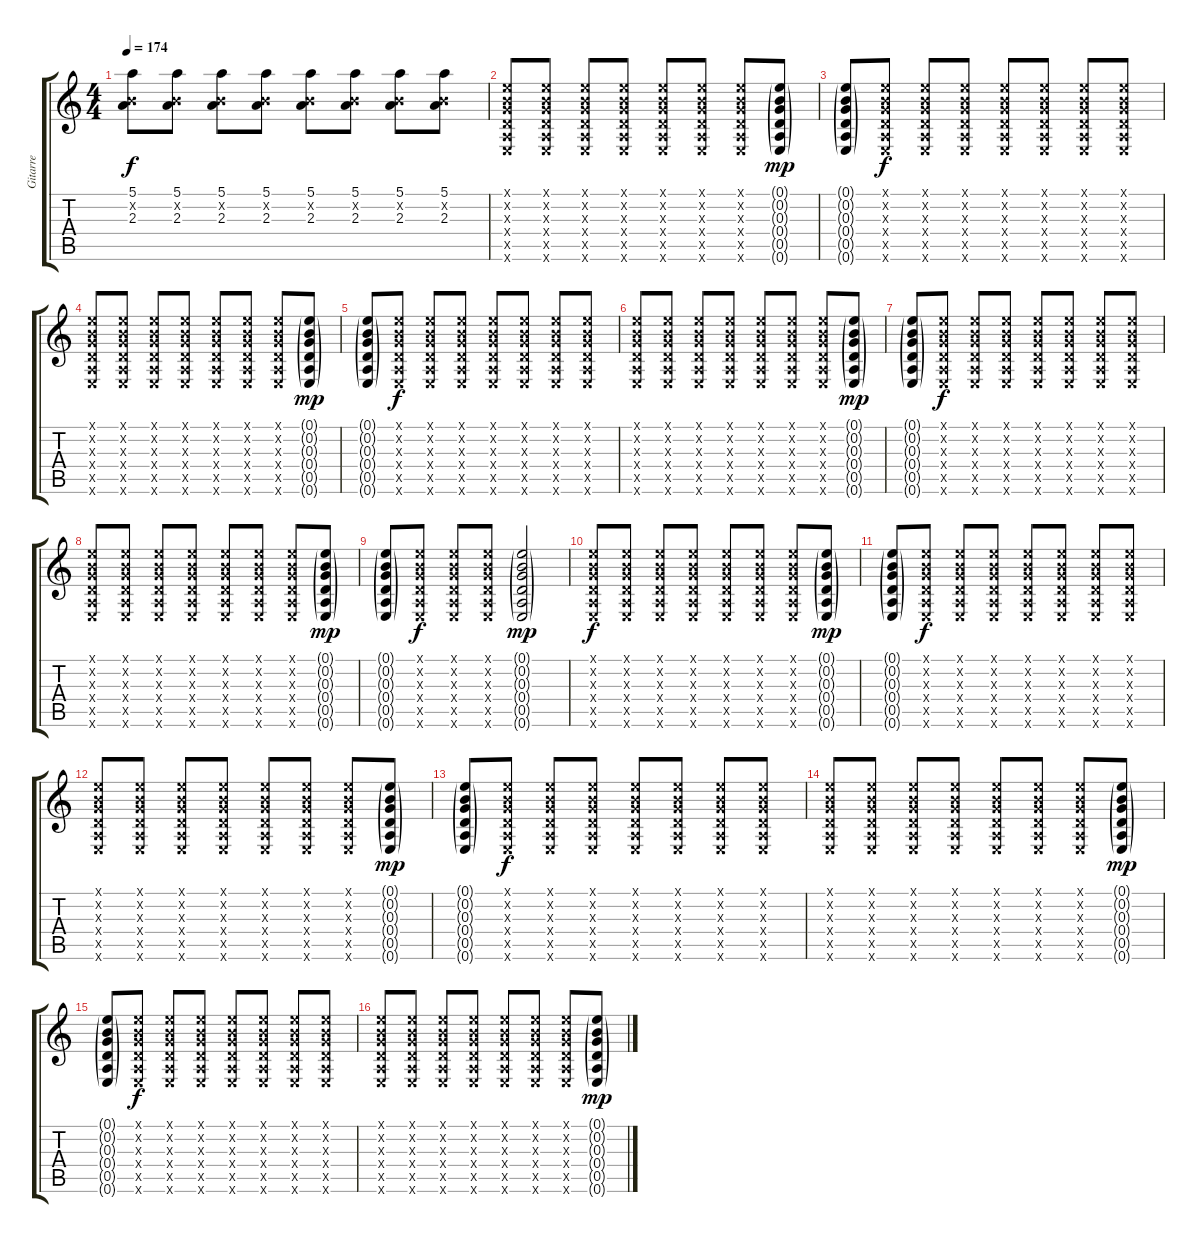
\track ("Gitarre" "Gitarre") {instrument distortionguitar}
\staff {score tabs}
\tuning (E4 B3 G3 D3 A2 E2) {hide}
\ts (4 4)
\tempo 174
\clef g2
\ks c
(5.1 0.2{x} 2.3).8{dy f} (5.1 0.2{x} 2.3).8 (5.1 0.2{x} 2.3).8 (5.1 0.2{x} 2.3).8 (5.1 0.2{x} 2.3).8 (5.1 0.2{x} 2.3).8 (5.1 0.2{x} 2.3).8 (5.1 0.2{x} 2.3).8 |
(0.1{x} 0.2{x} 0.3{x} 0.4{x} 0.5{x} 0.6{x}).8{volume 7 instrument distortionguitar} (0.1{x} 0.2{x} 0.3{x} 0.4{x} 0.5{x} 0.6{x}).8 (0.1{x} 0.2{x} 0.3{x} 0.4{x} 0.5{x} 0.6{x}).8 (0.1{x} 0.2{x} 0.3{x} 0.4{x} 0.5{x} 0.6{x}).8 (0.1{x} 0.2{x} 0.3{x} 0.4{x} 0.5{x} 0.6{x}).8 (0.1{x} 0.2{x} 0.3{x} 0.4{x} 0.5{x} 0.6{x}).8 (0.1{x} 0.2{x} 0.3{x} 0.4{x} 0.5{x} 0.6{x}).8 (0.1{g} 0.2{g} 0.3{g} 0.4{g} 0.5{g} 0.6{g}).8{dy mp} |
(0.1{g} 0.2{g} 0.3{g} 0.4{g} 0.5{g} 0.6{g}).8 (0.1{x} 0.2{x} 0.3{x} 0.4{x} 0.5{x} 0.6{x}).8{dy f} (0.1{x} 0.2{x} 0.3{x} 0.4{x} 0.5{x} 0.6{x}).8 (0.1{x} 0.2{x} 0.3{x} 0.4{x} 0.5{x} 0.6{x}).8 (0.1{x} 0.2{x} 0.3{x} 0.4{x} 0.5{x} 0.6{x}).8 (0.1{x} 0.2{x} 0.3{x} 0.4{x} 0.5{x} 0.6{x}).8 (0.1{x} 0.2{x} 0.3{x} 0.4{x} 0.5{x} 0.6{x}).8 (0.1{x} 0.2{x} 0.3{x} 0.4{x} 0.5{x} 0.6{x}).8 |
(0.1{x} 0.2{x} 0.3{x} 0.4{x} 0.5{x} 0.6{x}).8 (0.1{x} 0.2{x} 0.3{x} 0.4{x} 0.5{x} 0.6{x}).8 (0.1{x} 0.2{x} 0.3{x} 0.4{x} 0.5{x} 0.6{x}).8 (0.1{x} 0.2{x} 0.3{x} 0.4{x} 0.5{x} 0.6{x}).8 (0.1{x} 0.2{x} 0.3{x} 0.4{x} 0.5{x} 0.6{x}).8 (0.1{x} 0.2{x} 0.3{x} 0.4{x} 0.5{x} 0.6{x}).8 (0.1{x} 0.2{x} 0.3{x} 0.4{x} 0.5{x} 0.6{x}).8 (0.1{g} 0.2{g} 0.3{g} 0.4{g} 0.5{g} 0.6{g}).8{dy mp} |
(0.1{g} 0.2{g} 0.3{g} 0.4{g} 0.5{g} 0.6{g}).8 (0.1{x} 0.2{x} 0.3{x} 0.4{x} 0.5{x} 0.6{x}).8{dy f} (0.1{x} 0.2{x} 0.3{x} 0.4{x} 0.5{x} 0.6{x}).8 (0.1{x} 0.2{x} 0.3{x} 0.4{x} 0.5{x} 0.6{x}).8 (0.1{x} 0.2{x} 0.3{x} 0.4{x} 0.5{x} 0.6{x}).8 (0.1{x} 0.2{x} 0.3{x} 0.4{x} 0.5{x} 0.6{x}).8 (0.1{x} 0.2{x} 0.3{x} 0.4{x} 0.5{x} 0.6{x}).8 (0.1{x} 0.2{x} 0.3{x} 0.4{x} 0.5{x} 0.6{x}).8 |
(0.1{x} 0.2{x} 0.3{x} 0.4{x} 0.5{x} 0.6{x}).8 (0.1{x} 0.2{x} 0.3{x} 0.4{x} 0.5{x} 0.6{x}).8 (0.1{x} 0.2{x} 0.3{x} 0.4{x} 0.5{x} 0.6{x}).8 (0.1{x} 0.2{x} 0.3{x} 0.4{x} 0.5{x} 0.6{x}).8 (0.1{x} 0.2{x} 0.3{x} 0.4{x} 0.5{x} 0.6{x}).8 (0.1{x} 0.2{x} 0.3{x} 0.4{x} 0.5{x} 0.6{x}).8 (0.1{x} 0.2{x} 0.3{x} 0.4{x} 0.5{x} 0.6{x}).8 (0.1{g} 0.2{g} 0.3{g} 0.4{g} 0.5{g} 0.6{g}).8{dy mp} |
(0.1{g} 0.2{g} 0.3{g} 0.4{g} 0.5{g} 0.6{g}).8 (0.1{x} 0.2{x} 0.3{x} 0.4{x} 0.5{x} 0.6{x}).8{dy f} (0.1{x} 0.2{x} 0.3{x} 0.4{x} 0.5{x} 0.6{x}).8 (0.1{x} 0.2{x} 0.3{x} 0.4{x} 0.5{x} 0.6{x}).8 (0.1{x} 0.2{x} 0.3{x} 0.4{x} 0.5{x} 0.6{x}).8 (0.1{x} 0.2{x} 0.3{x} 0.4{x} 0.5{x} 0.6{x}).8 (0.1{x} 0.2{x} 0.3{x} 0.4{x} 0.5{x} 0.6{x}).8 (0.1{x} 0.2{x} 0.3{x} 0.4{x} 0.5{x} 0.6{x}).8 |
(0.1{x} 0.2{x} 0.3{x} 0.4{x} 0.5{x} 0.6{x}).8 (0.1{x} 0.2{x} 0.3{x} 0.4{x} 0.5{x} 0.6{x}).8 (0.1{x} 0.2{x} 0.3{x} 0.4{x} 0.5{x} 0.6{x}).8 (0.1{x} 0.2{x} 0.3{x} 0.4{x} 0.5{x} 0.6{x}).8 (0.1{x} 0.2{x} 0.3{x} 0.4{x} 0.5{x} 0.6{x}).8 (0.1{x} 0.2{x} 0.3{x} 0.4{x} 0.5{x} 0.6{x}).8 (0.1{x} 0.2{x} 0.3{x} 0.4{x} 0.5{x} 0.6{x}).8 (0.1{g} 0.2{g} 0.3{g} 0.4{g} 0.5{g} 0.6{g}).8{dy mp} |
(0.1{g} 0.2{g} 0.3{g} 0.4{g} 0.5{g} 0.6{g}).8 (0.1{x} 0.2{x} 0.3{x} 0.4{x} 0.5{x} 0.6{x}).8{dy f} (0.1{x} 0.2{x} 0.3{x} 0.4{x} 0.5{x} 0.6{x}).8 (0.1{x} 0.2{x} 0.3{x} 0.4{x} 0.5{x} 0.6{x}).8 (0.1{g} 0.2{g} 0.3{g} 0.4{g} 0.5{g} 0.6{g}).2{dy mp} |
(0.1{x} 0.2{x} 0.3{x} 0.4{x} 0.5{x} 0.6{x}).8{dy f} (0.1{x} 0.2{x} 0.3{x} 0.4{x} 0.5{x} 0.6{x}).8 (0.1{x} 0.2{x} 0.3{x} 0.4{x} 0.5{x} 0.6{x}).8 (0.1{x} 0.2{x} 0.3{x} 0.4{x} 0.5{x} 0.6{x}).8 (0.1{x} 0.2{x} 0.3{x} 0.4{x} 0.5{x} 0.6{x}).8 (0.1{x} 0.2{x} 0.3{x} 0.4{x} 0.5{x} 0.6{x}).8 (0.1{x} 0.2{x} 0.3{x} 0.4{x} 0.5{x} 0.6{x}).8 (0.1{g} 0.2{g} 0.3{g} 0.4{g} 0.5{g} 0.6{g}).8{dy mp} |
(0.1{g} 0.2{g} 0.3{g} 0.4{g} 0.5{g} 0.6{g}).8 (0.1{x} 0.2{x} 0.3{x} 0.4{x} 0.5{x} 0.6{x}).8{dy f} (0.1{x} 0.2{x} 0.3{x} 0.4{x} 0.5{x} 0.6{x}).8 (0.1{x} 0.2{x} 0.3{x} 0.4{x} 0.5{x} 0.6{x}).8 (0.1{x} 0.2{x} 0.3{x} 0.4{x} 0.5{x} 0.6{x}).8 (0.1{x} 0.2{x} 0.3{x} 0.4{x} 0.5{x} 0.6{x}).8 (0.1{x} 0.2{x} 0.3{x} 0.4{x} 0.5{x} 0.6{x}).8 (0.1{x} 0.2{x} 0.3{x} 0.4{x} 0.5{x} 0.6{x}).8 |
(0.1{x} 0.2{x} 0.3{x} 0.4{x} 0.5{x} 0.6{x}).8 (0.1{x} 0.2{x} 0.3{x} 0.4{x} 0.5{x} 0.6{x}).8 (0.1{x} 0.2{x} 0.3{x} 0.4{x} 0.5{x} 0.6{x}).8 (0.1{x} 0.2{x} 0.3{x} 0.4{x} 0.5{x} 0.6{x}).8 (0.1{x} 0.2{x} 0.3{x} 0.4{x} 0.5{x} 0.6{x}).8 (0.1{x} 0.2{x} 0.3{x} 0.4{x} 0.5{x} 0.6{x}).8 (0.1{x} 0.2{x} 0.3{x} 0.4{x} 0.5{x} 0.6{x}).8 (0.1{g} 0.2{g} 0.3{g} 0.4{g} 0.5{g} 0.6{g}).8{dy mp} |
(0.1{g} 0.2{g} 0.3{g} 0.4{g} 0.5{g} 0.6{g}).8 (0.1{x} 0.2{x} 0.3{x} 0.4{x} 0.5{x} 0.6{x}).8{dy f} (0.1{x} 0.2{x} 0.3{x} 0.4{x} 0.5{x} 0.6{x}).8 (0.1{x} 0.2{x} 0.3{x} 0.4{x} 0.5{x} 0.6{x}).8 (0.1{x} 0.2{x} 0.3{x} 0.4{x} 0.5{x} 0.6{x}).8 (0.1{x} 0.2{x} 0.3{x} 0.4{x} 0.5{x} 0.6{x}).8 (0.1{x} 0.2{x} 0.3{x} 0.4{x} 0.5{x} 0.6{x}).8 (0.1{x} 0.2{x} 0.3{x} 0.4{x} 0.5{x} 0.6{x}).8 |
(0.1{x} 0.2{x} 0.3{x} 0.4{x} 0.5{x} 0.6{x}).8 (0.1{x} 0.2{x} 0.3{x} 0.4{x} 0.5{x} 0.6{x}).8 (0.1{x} 0.2{x} 0.3{x} 0.4{x} 0.5{x} 0.6{x}).8 (0.1{x} 0.2{x} 0.3{x} 0.4{x} 0.5{x} 0.6{x}).8 (0.1{x} 0.2{x} 0.3{x} 0.4{x} 0.5{x} 0.6{x}).8 (0.1{x} 0.2{x} 0.3{x} 0.4{x} 0.5{x} 0.6{x}).8 (0.1{x} 0.2{x} 0.3{x} 0.4{x} 0.5{x} 0.6{x}).8 (0.1{g} 0.2{g} 0.3{g} 0.4{g} 0.5{g} 0.6{g}).8{dy mp} |
(0.1{g} 0.2{g} 0.3{g} 0.4{g} 0.5{g} 0.6{g}).8 (0.1{x} 0.2{x} 0.3{x} 0.4{x} 0.5{x} 0.6{x}).8{dy f} (0.1{x} 0.2{x} 0.3{x} 0.4{x} 0.5{x} 0.6{x}).8 (0.1{x} 0.2{x} 0.3{x} 0.4{x} 0.5{x} 0.6{x}).8 (0.1{x} 0.2{x} 0.3{x} 0.4{x} 0.5{x} 0.6{x}).8 (0.1{x} 0.2{x} 0.3{x} 0.4{x} 0.5{x} 0.6{x}).8 (0.1{x} 0.2{x} 0.3{x} 0.4{x} 0.5{x} 0.6{x}).8 (0.1{x} 0.2{x} 0.3{x} 0.4{x} 0.5{x} 0.6{x}).8 |
(0.1{x} 0.2{x} 0.3{x} 0.4{x} 0.5{x} 0.6{x}).8 (0.1{x} 0.2{x} 0.3{x} 0.4{x} 0.5{x} 0.6{x}).8 (0.1{x} 0.2{x} 0.3{x} 0.4{x} 0.5{x} 0.6{x}).8 (0.1{x} 0.2{x} 0.3{x} 0.4{x} 0.5{x} 0.6{x}).8 (0.1{x} 0.2{x} 0.3{x} 0.4{x} 0.5{x} 0.6{x}).8 (0.1{x} 0.2{x} 0.3{x} 0.4{x} 0.5{x} 0.6{x}).8 (0.1{x} 0.2{x} 0.3{x} 0.4{x} 0.5{x} 0.6{x}).8 (0.1{g} 0.2{g} 0.3{g} 0.4{g} 0.5{g} 0.6{g}).8{dy mp}
